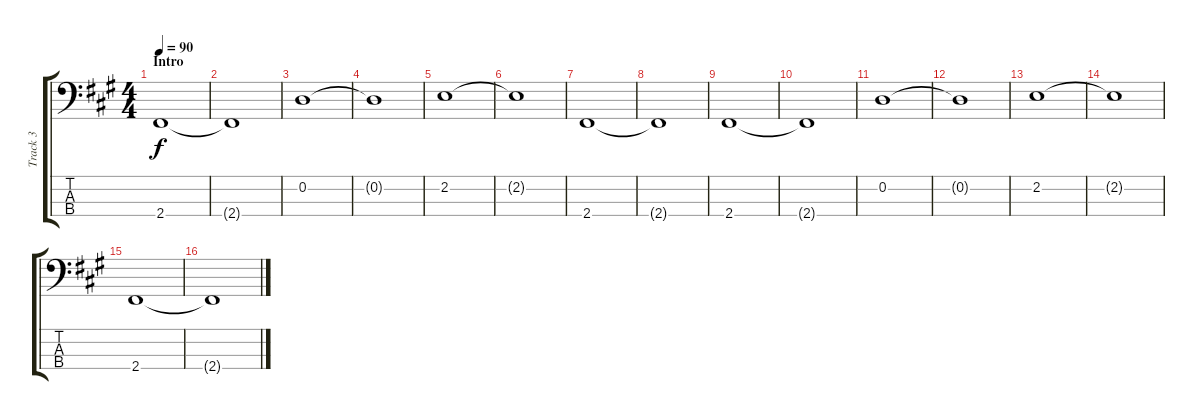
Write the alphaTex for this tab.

\track ("Track 3" "Track 3") {instrument electricbassfinger}
\staff {score tabs}
\tuning (G2 D2 A1 E1) {hide}
\ts (4 4)
\section ("" "Intro")
\tempo 90
\clef f4
\ks f#minor
2.4.1{dy f instrument electricbassfinger} |
2.4{t}.1 |
0.2.1 |
0.2{t}.1 |
2.2.1 |
2.2{t}.1 |
2.4.1 |
2.4{t}.1 |
2.4.1 |
2.4{t}.1 |
0.2.1 |
0.2{t}.1 |
2.2.1 |
2.2{t}.1 |
2.4.1 |
2.4{t}.1
